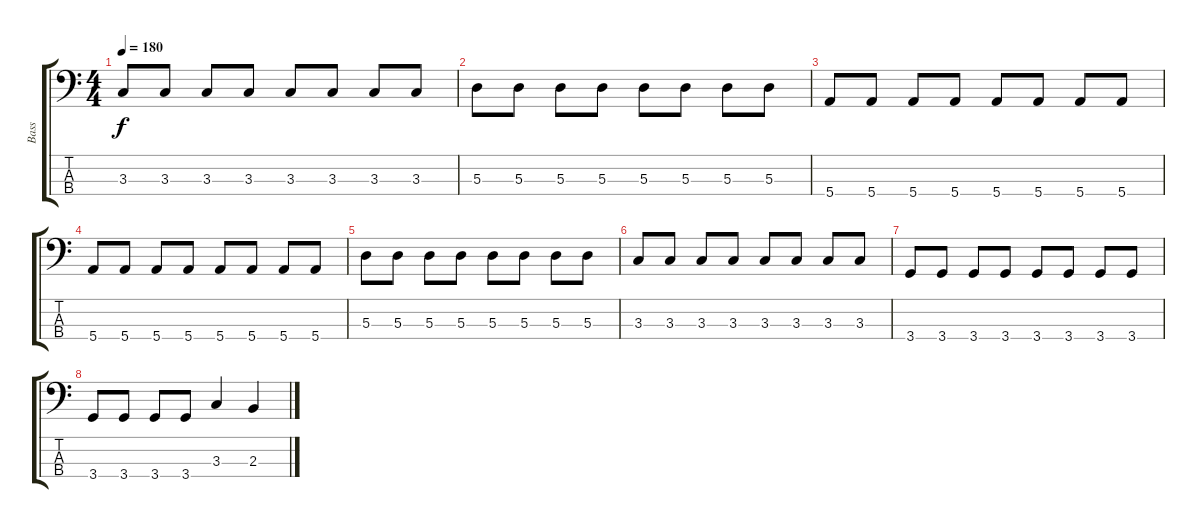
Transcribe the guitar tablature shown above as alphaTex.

\track ("Bass" "Bass") {instrument electricbassfinger}
\staff {score tabs}
\tuning (G2 D2 A1 E1) {hide}
\ts (4 4)
\tempo 180
\clef f4
\ks c
3.3.8{dy f volume 7} 3.3.8 3.3.8 3.3.8 3.3.8 3.3.8 3.3.8 3.3.8 |
5.3.8 5.3.8 5.3.8 5.3.8 5.3.8 5.3.8 5.3.8 5.3.8 |
5.4.8{volume 5} 5.4.8 5.4.8 5.4.8 5.4.8 5.4.8 5.4.8 5.4.8 |
5.4.8 5.4.8 5.4.8 5.4.8 5.4.8 5.4.8 5.4.8 5.4.8 |
5.3.8{volume 3} 5.3.8 5.3.8 5.3.8 5.3.8 5.3.8 5.3.8 5.3.8 |
3.3.8 3.3.8 3.3.8 3.3.8 3.3.8 3.3.8 3.3.8 3.3.8 |
3.4.8{volume 0} 3.4.8 3.4.8 3.4.8 3.4.8 3.4.8 3.4.8 3.4.8 |
3.4.8 3.4.8 3.4.8 3.4.8 3.3.4 2.3.4
